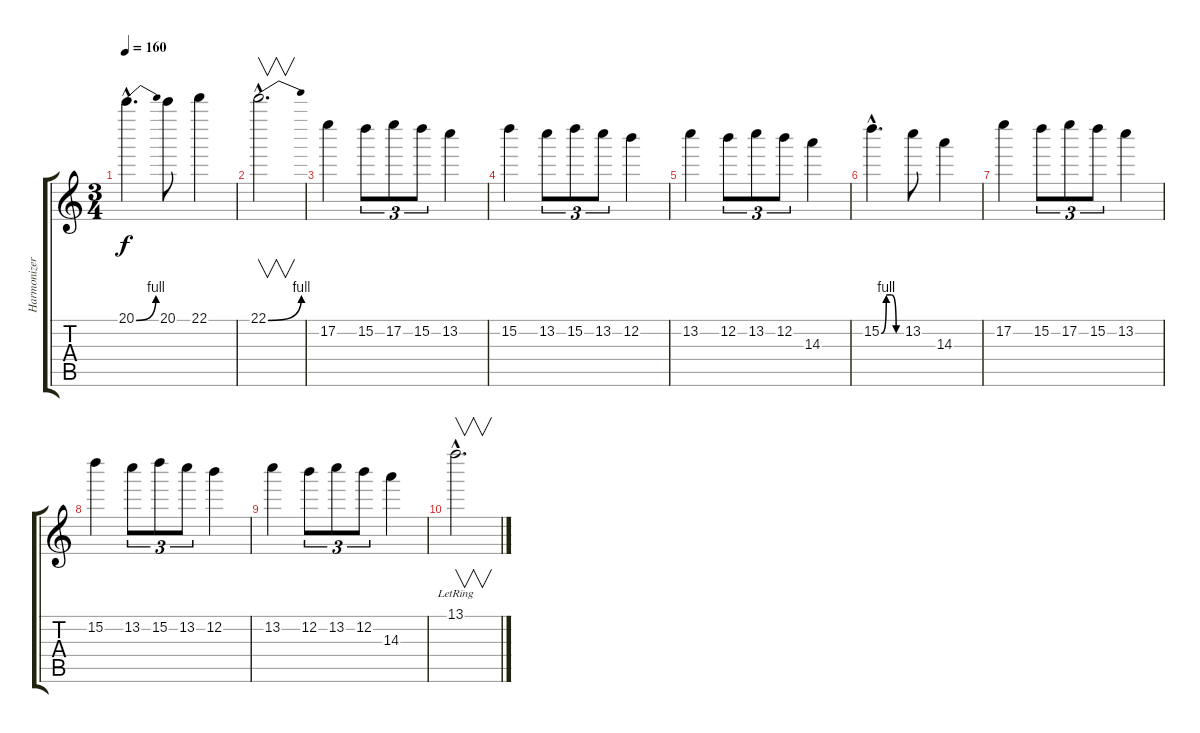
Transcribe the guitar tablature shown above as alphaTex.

\track ("Harmonizer" "Harmonizer") {instrument overdrivenguitar}
\staff {score tabs}
\tuning (E5 B4 G4 D4 A3 E3) {hide}
\ts (3 4)
\tempo 160
\clef g2
\ks c
20.1{be (bend 0 0 60 4) hac}.4{d dy f} 20.1.8 22.1.4 |
22.1{be (bend 0 0 60 4) hac}.2{v d} |
17.2.4 15.2.8{tu (3 2)} 17.2.8{tu (3 2)} 15.2.8{tu (3 2)} 13.2.4 |
15.2.4 13.2.8{tu (3 2)} 15.2.8{tu (3 2)} 13.2.8{tu (3 2)} 12.2.4 |
13.2.4 12.2.8{tu (3 2)} 13.2.8{tu (3 2)} 12.2.8{tu (3 2)} 14.3.4 |
15.2{be (custom 0 0 15 4 30 4 45 0 60 0) hac}.4{d} 13.2.8 14.3.4 |
17.2.4 15.2.8{tu (3 2)} 17.2.8{tu (3 2)} 15.2.8{tu (3 2)} 13.2.4 |
15.2.4 13.2.8{tu (3 2)} 15.2.8{tu (3 2)} 13.2.8{tu (3 2)} 12.2.4 |
13.2.4 12.2.8{tu (3 2)} 13.2.8{tu (3 2)} 12.2.8{tu (3 2)} 14.3.4 |
13.1{hac lr}.2{v d}
